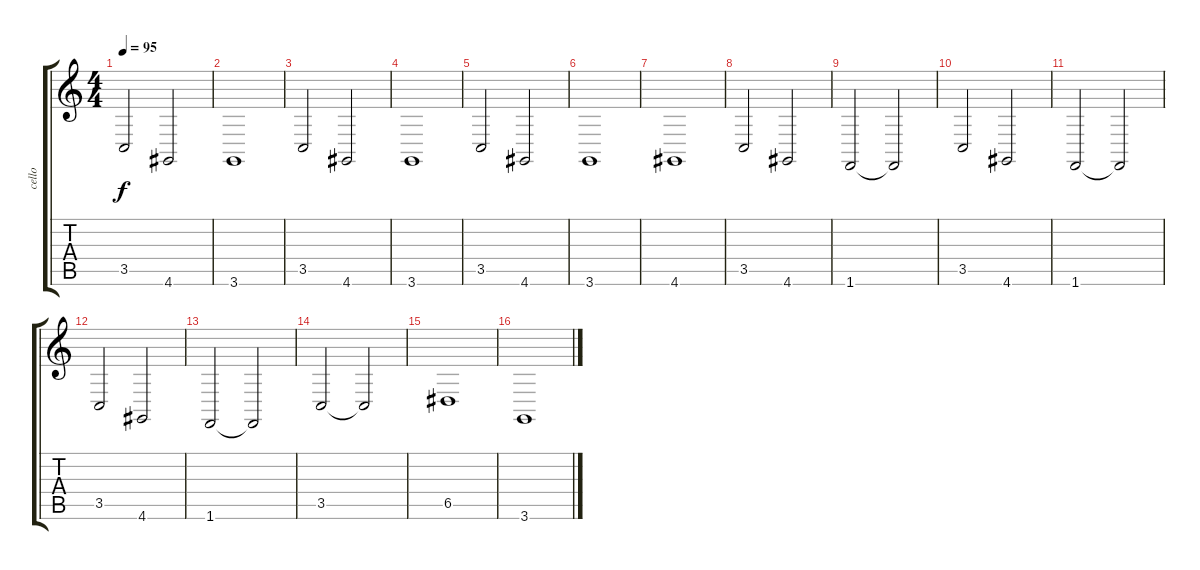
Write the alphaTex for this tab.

\track ("cello" "cello") {instrument cello}
\staff {score tabs}
\tuning (E4 B3 G3 D3 A2 E2) {hide}
\ts (4 4)
\tempo 95
\clef g2
\ks c
3.5.2{dy f} 4.6.2 |
3.6.1 |
3.5.2 4.6.2 |
3.6.1 |
3.5.2 4.6.2 |
3.6.1 |
4.6.1 |
3.5.2 4.6.2 |
1.6.2 1.6{t}.2 |
3.5.2 4.6.2 |
1.6.2 1.6{t}.2 |
3.5.2 4.6.2 |
1.6.2 1.6{t}.2 |
3.5.2 3.5{t}.2 |
6.5.1 |
3.6.1
